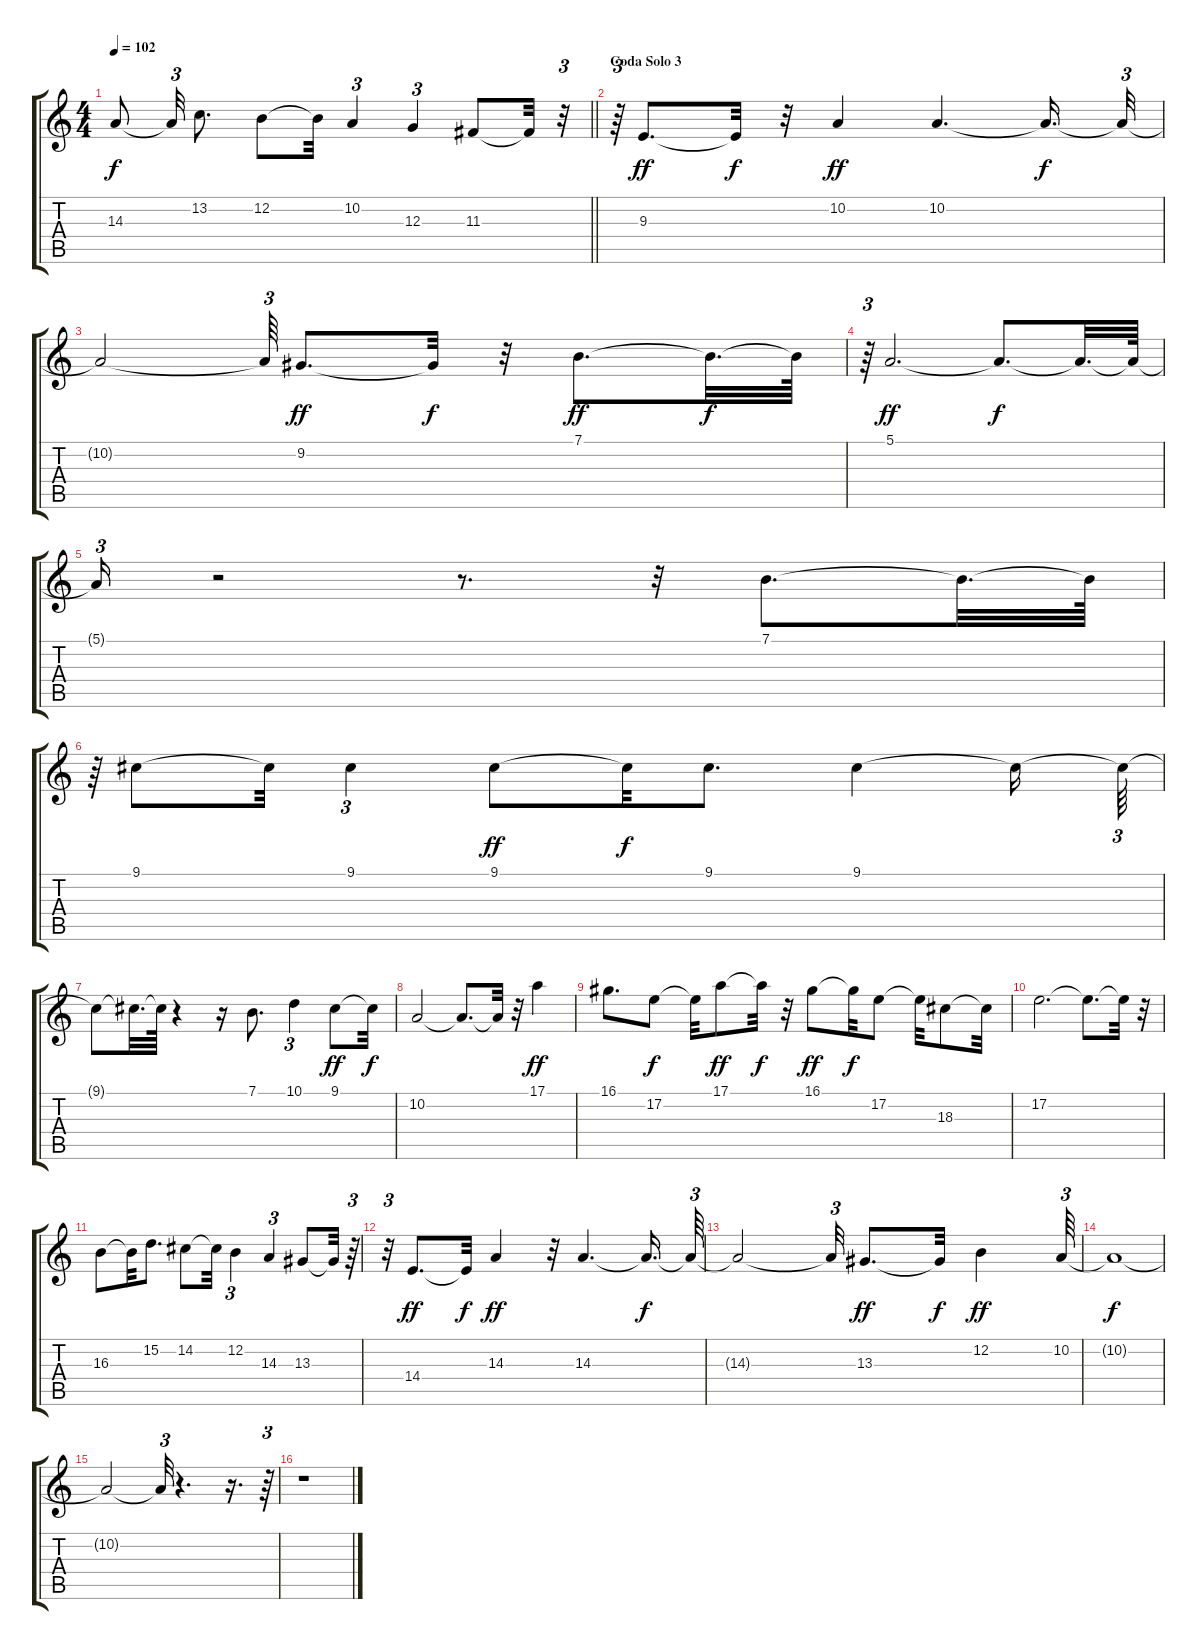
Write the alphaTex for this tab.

\track "" {mute instrument frenchhorn}
\staff {score tabs}
\tuning (E4 B3 G3 D3 A2 E2) {hide}
\ts (4 4)
\tempo 102
\clef g2
\barLineRight lightlight
\ks c
14.3{t}.8{dy f} 14.3{t}.32{tu (3 2)} 13.2.8{d} 12.2.8 12.2{t}.32 10.2.4{tu (3 2)} 12.3.4{tu (3 2)} 11.3.8 11.3{t}.32 r.32{tu (3 2)} |
\section ("" "Coda Solo 3")
r.64{tu (3 2)} 9.3.8{d dy ff} 9.3{t}.32{dy f} r.32 10.2.4{dy ff} 10.2.4{d} 10.2{t}.16{d dy f} 10.2{t}.32{tu (3 2)} |
10.2{t}.2 10.2{t}.64{tu (3 2)} 9.2.8{d dy ff} 9.2{t}.32{dy f} r.32 7.1.8{d dy ff} 7.1{t}.32{d dy f} 7.1{t}.64 |
r.64{tu (3 2)} 5.1.2{d dy ff} 5.1{t}.8{d dy f} 5.1{t}.32{d} 5.1{t}.64 |
5.1{t}.16{tu (3 2)} r.2 r.8{d} r.32 7.1.8{d} 7.1{t}.32{d} 7.1{t}.64 |
r.64{tu (3 2)} 9.1.8 9.1{t}.32 9.1.4{tu (3 2)} 9.1.8{dy ff} 9.1{t}.32{dy f} 9.1.8{d} 9.1.4 9.1{t}.16 9.1{t}.64{tu (3 2)} |
9.1{t}.8 9.1{t}.32{d} 9.1{t}.64 r.4 r.16 7.1.8{d} 10.1.4{tu (3 2)} 9.1.8{dy ff} 9.1{t}.32{dy f} |
10.2.2 10.2{t}.8{d} 10.2{t}.32 r.32 17.1.4{dy ff} |
16.1.8{d} 17.2.8{dy f} 17.2{t}.32 17.1.8{dy ff} 17.1{t}.32{dy f} r.32 16.1.8{dy ff} 16.1{t}.32{dy f} 17.2.8 17.2{t}.32 18.3.8 18.3{t}.32 |
17.2.2{d} 17.2{t}.8{d} 17.2{t}.32 r.32 |
16.3.8 16.3{t}.32 15.2.8{d} 14.2.8 14.2{t}.32 12.2.4{tu (3 2)} 14.3.4{tu (3 2)} 13.3.8 13.3{t}.32 r.64{tu (3 2)} |
r.32{tu (3 2)} 14.4.8{d dy ff} 14.4{t}.32{dy f} 14.3.4{dy ff} r.32 14.3.4{d} 14.3{t}.16{d dy f} 14.3{t}.64{tu (3 2)} |
14.3{t}.2 14.3{t}.32{tu (3 2)} 13.3.8{d dy ff} 13.3{t}.32{dy f} 12.2.4{dy ff} 10.2.64{tu (3 2)} |
10.2{t}.1{dy f} |
10.2{t}.2 10.2{t}.32{tu (3 2)} r.4{d} r.16{d} r.64{tu (3 2)} |
r.1
